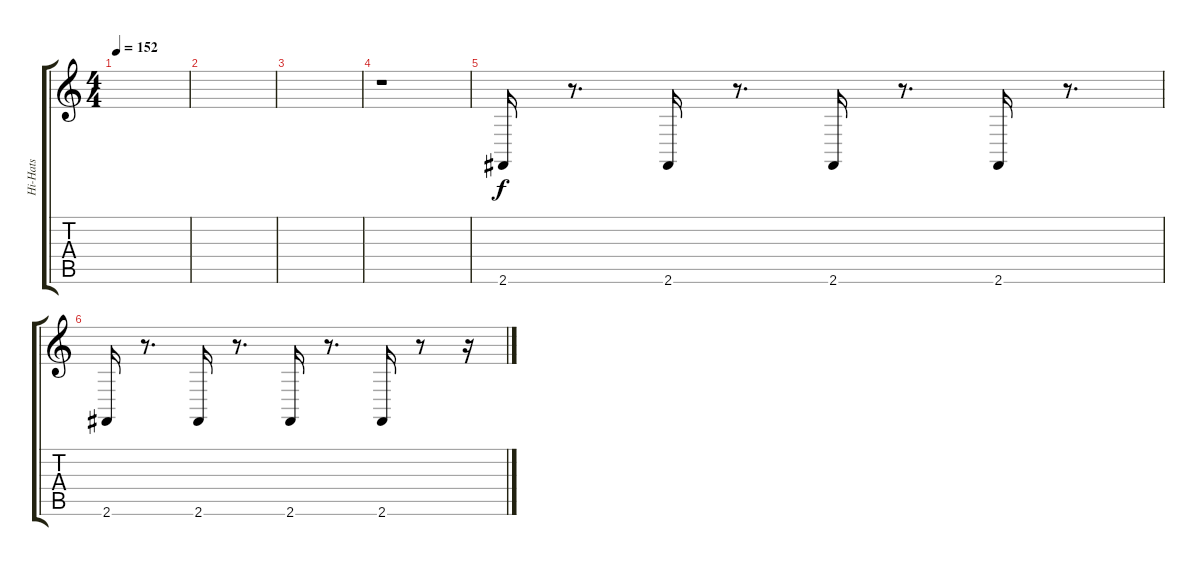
\track ("Hi-Hats             " "Hi-Hats   ") {instrument drawbarorgan}
\staff {score tabs}
\tuning (E4 B3 G3 D3 A2 E2) {hide}
\ts (4 4)
\tempo 152
\clef g2
\ks c
|
|
|
r.1 |
2.6.16 r.8{d} 2.6.16 r.8{d} 2.6.16 r.8{d} 2.6.16 r.8{d} |
2.6.16 r.8{d} 2.6.16 r.8{d} 2.6.16 r.8{d} 2.6.16 r.8 r.16
